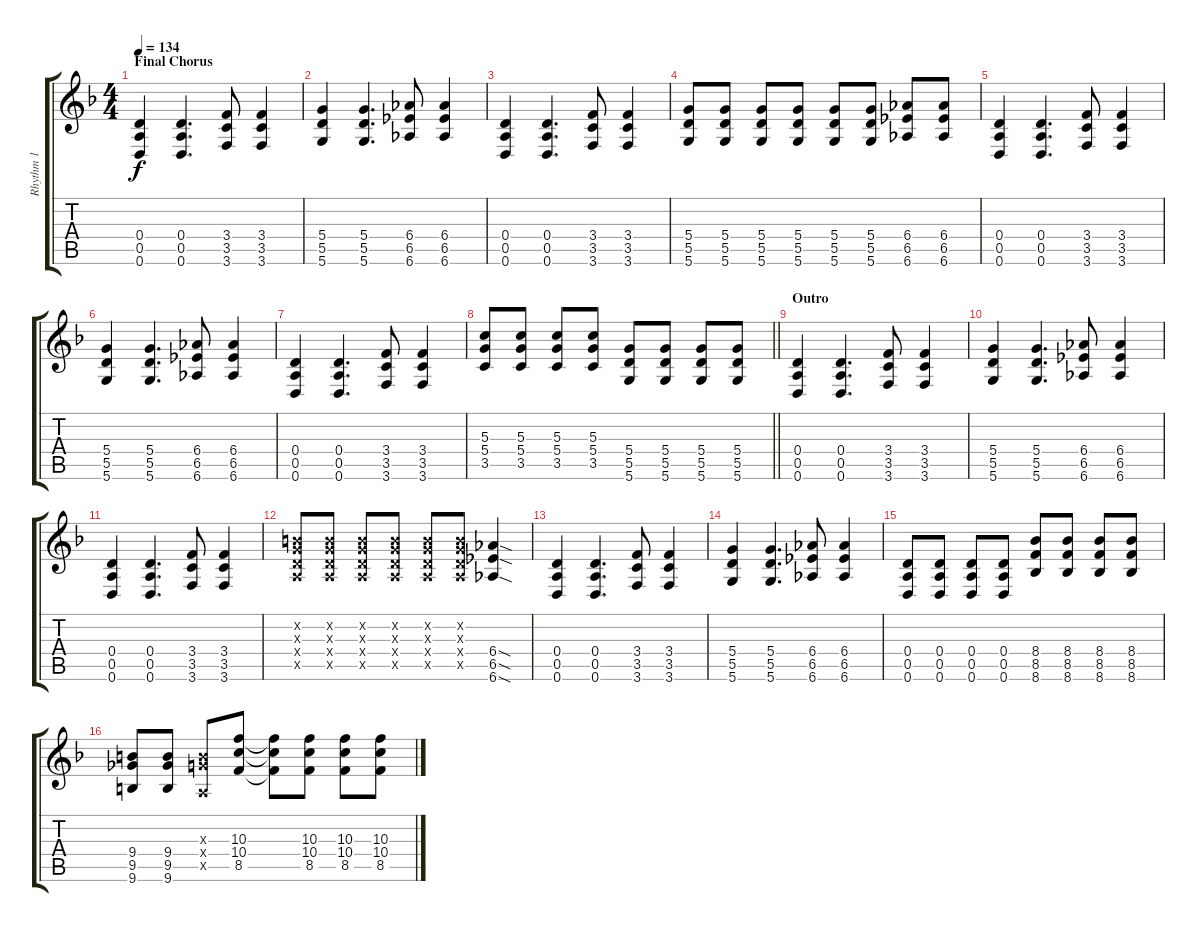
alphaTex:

\track ("Rhythm 1" "Rhythm 1") {instrument overdrivenguitar}
\staff {score tabs}
\tuning (E4 B3 G3 D3 A2 D2) {hide}
\ts (4 4)
\section ("" "Final Chorus")
\tempo 134
\clef g2
\ks f
(0.4 0.5 0.6).4{dy f} (0.4 0.5 0.6).4{d} (3.4 3.5 3.6).8 (3.4 3.5 3.6).4 |
(5.4 5.5 5.6).4 (5.4 5.5 5.6).4{d} (6.4 6.5 6.6).8 (6.4 6.5 6.6).4 |
(0.4 0.5 0.6).4 (0.4 0.5 0.6).4{d} (3.4 3.5 3.6).8 (3.4 3.5 3.6).4 |
(5.4 5.5 5.6).8 (5.4 5.5 5.6).8 (5.4 5.5 5.6).8 (5.4 5.5 5.6).8 (5.4 5.5 5.6).8 (5.4 5.5 5.6).8 (6.4 6.5 6.6).8 (6.4 6.5 6.6).8 |
(0.4 0.5 0.6).4 (0.4 0.5 0.6).4{d} (3.4 3.5 3.6).8 (3.4 3.5 3.6).4 |
(5.4 5.5 5.6).4 (5.4 5.5 5.6).4{d} (6.4 6.5 6.6).8 (6.4 6.5 6.6).4 |
(0.4 0.5 0.6).4 (0.4 0.5 0.6).4{d} (3.4 3.5 3.6).8 (3.4 3.5 3.6).4 |
\barLineRight lightlight
(5.3 5.4 3.5).8 (5.3 5.4 3.5).8 (5.3 5.4 3.5).8 (5.3 5.4 3.5).8 (5.4 5.5 5.6).8 (5.4 5.5 5.6).8 (5.4 5.5 5.6).8 (5.4 5.5 5.6).8 |
\section ("" "Outro")
(0.4 0.5 0.6).4 (0.4 0.5 0.6).4{d} (3.4 3.5 3.6).8 (3.4 3.5 3.6).4 |
(5.4 5.5 5.6).4 (5.4 5.5 5.6).4{d} (6.4 6.5 6.6).8 (6.4 6.5 6.6).4 |
(0.4 0.5 0.6).4 (0.4 0.5 0.6).4{d} (3.4 3.5 3.6).8 (3.4 3.5 3.6).4 |
(0.2{x} 0.3{x} 0.4{x} 0.5{x}).8 (0.2{x} 0.3{x} 0.4{x} 0.5{x}).8 (0.2{x} 0.3{x} 0.4{x} 0.5{x}).8 (0.2{x} 0.3{x} 0.4{x} 0.5{x}).8 (0.2{x} 0.3{x} 0.4{x} 0.5{x}).8 (0.2{x} 0.3{x} 0.4{x} 0.5{x}).8 (6.4{sod} 6.5{sod} 6.6{sod}).4 |
(0.4 0.5 0.6).4 (0.4 0.5 0.6).4{d} (3.4 3.5 3.6).8 (3.4 3.5 3.6).4 |
(5.4 5.5 5.6).4 (5.4 5.5 5.6).4{d} (6.4 6.5 6.6).8 (6.4 6.5 6.6).4 |
(0.4 0.5 0.6).8 (0.4 0.5 0.6).8 (0.4 0.5 0.6).8 (0.4 0.5 0.6).8 (8.4 8.5 8.6).8 (8.4 8.5 8.6).8 (8.4 8.5 8.6).8 (8.4 8.5 8.6).8 |
(9.4 9.5 9.6).8 (9.4 9.5 9.6).8 (0.3{x} 9.4{x} 0.5{x}).8 (10.3 10.4 8.5).8 (10.3{t} 10.4{t} 8.5{t}).8 (10.3 10.4 8.5).8 (10.3 10.4 8.5).8 (10.3 10.4 8.5).8
